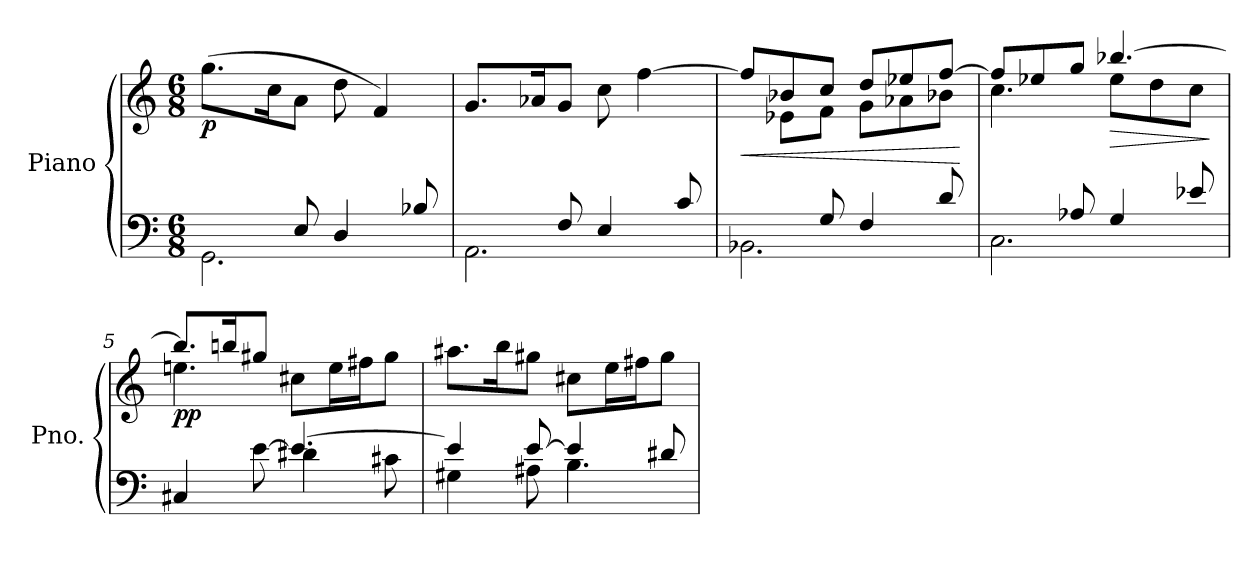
**kern	**kern	**dynam
*part1	*part1	*part1
*staff2	*staff1	*staff1/2
*I"Piano	*	*
*I'Pno.	*	*
*clefF4	*clefG2	*
*k[]	*k[]	*
*M6/8	*M6/8	*
*MM75	*MM75	*
=1	=1	=1
*^	*	*
!	!	!	!LO:DY:b
8ryy	(>2.GG\	(>8.gg\L	p
8ryy	.	.	.
.	.	16cc\K	.
8E/	.	8a\J	.
4D/	.	8dd\	.
.	.	4f/)	.
8B-X/	.	.	.
=2	=2	=2	=2
8ryy	(>2.AA\	8.g/L	.
8ryy	.	.	.
.	.	16a-X/K	.
8F/	.	8g/J	.
4E/	.	8cc\	.
.	.	[4ff\)	.
8c/	.	.	.
=3	=3	=3	=3
!	!	!	!LO:HP:b
*	*	*^	*
8ryy	(>2.BB-X\	8ff/L]	8ryy	<
8ryy	.	8b-X/	8e-X\L	.
8G/	.	8cc/J	8f\J	.
4F/	.	8dd/L	8g\L	.
.	.	8ee-X/	8a-X\	.
8d/	.	[8ff/J	8b-X\J	.
*v	*v	*	*	*
*	*v	*v	*
.	.	[
=4	=4	=4
*^	*^	*
8ryy	(>2.C\	8ff/L]	4.cc\	.
8ryy	.	8ee-X/	.	.
8A-X/	.	8gg/J	.	.
!	!	!	!	!LO:HP:b
4G/	.	[4.bb-X/)	8ee-\L	>
.	.	.	8dd\	.
8e-X/	.	.	8cc\J	.
*v	*v	*	*	*
*	*v	*v	*
.	.	]
!!LO:LB:g=z
=5	=5	=5
*^	*^	*
!	!	!	!	!LO:DY:b
4C#X/	4.ryy	8.bb-/L]	4.een\	pp
.	.	16bbn/K	.	.
[8e\	.	8gg#X/J	.	.
4.e/_	4d#X\	8cc#X\L	4.ryy	.
.	.	16ee\L	.	.
.	.	16ff#X\J	.	.
.	8c#X\	8gg#\J)	.	.
*	*	*v	*v	*
=6	=6	=6	=6
4e/]	4G#X\	8.aa#X\L	.
.	.	16bb\K	.
[8e/	8A#X\	8gg#X\J	.
4e/]	4.B\	8cc#X\L	.
.	.	16ee\L	.
.	.	16ff#X\J	.
8d#X/	.	8gg#\J)	.
*v	*v	*	*
=	=	=
*-	*-	*-
